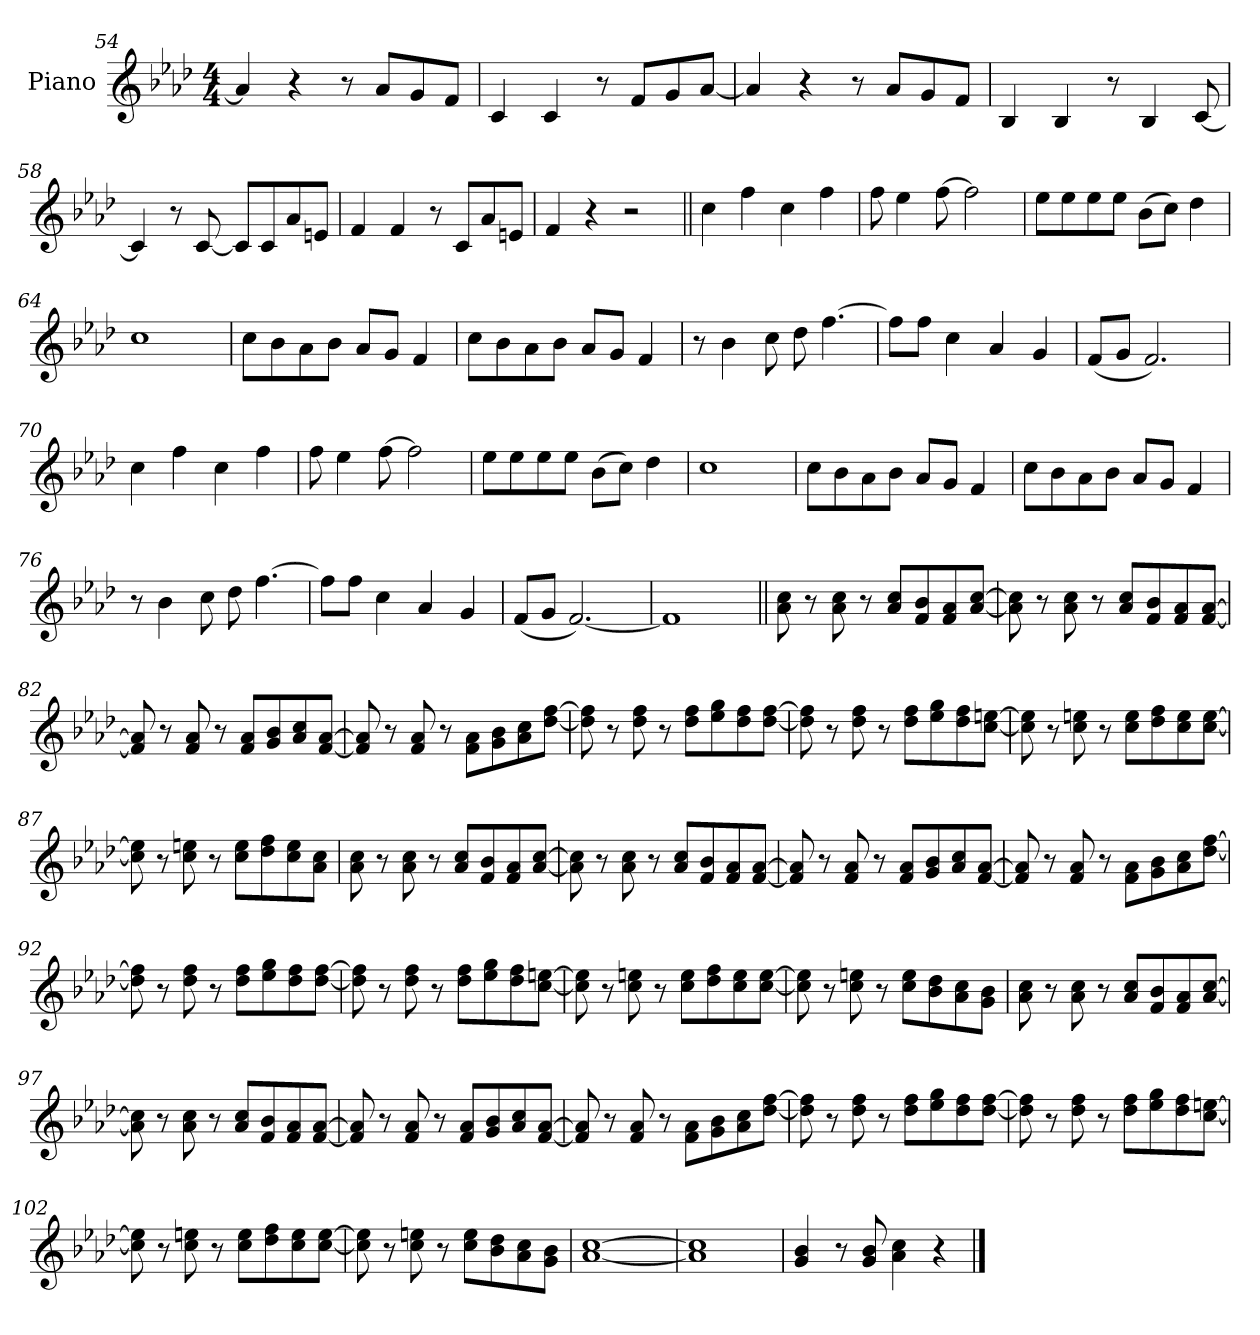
**kern
*part1
*staff1
*I"Piano
*I'Pno.
*clefG2
*k[b-e-a-d-]
*M4/4
=54
4a-]
4r
8r
8a-L
8g
8fJ
=55
4c
4c
8r
8fL
8g
[8a-J
=56
4a-]
4r
8r
8a-L
8g
8fJ
=57
4B-
4B-
8r
4B-
[8c
=58
4c]
8r
[8c
8cL]
8c
8a-
8enJ
=59
4f
4f
8r
8cL
8a-
8enJ
=60
4f
4r
2r
=61||
4cc
4ff
4cc
4ff
=62
8ff
4ee-
[8ff
2ff]
=63
8ee-L
8ee-
8ee-
8ee-J
(8b-L
8ccJ)
4dd-
=64
1cc
=65
8ccL
8b-
8a-
8b-J
8a-L
8gJ
4f
=66
8ccL
8b-
8a-
8b-J
8a-L
8gJ
4f
=67
8r
4b-
8cc
8dd-
[4.ff
=68
8ffL]
8ffJ
4cc
4a-
4g
=69
(8fL
8gJ
2.f)
=70
4cc
4ff
4cc
4ff
=71
8ff
4ee-
[8ff
2ff]
=72
8ee-L
8ee-
8ee-
8ee-J
(8b-L
8ccJ)
4dd-
=73
1cc
=74
8ccL
8b-
8a-
8b-J
8a-L
8gJ
4f
=75
8ccL
8b-
8a-
8b-J
8a-L
8gJ
4f
=76
8r
4b-
8cc
8dd-
[4.ff
=77
8ffL]
8ffJ
4cc
4a-
4g
=78
(8fL
8gJ
[2.f)
=79
1f]
=80||
8a- 8cc
8r
8a- 8cc
8r
8a- 8ccL
8f 8b-
8f 8a-
[8a- [8ccJ
=81
8a-] 8cc]
8r
8a- 8cc
8r
8a- 8ccL
8f 8b-
8f 8a-
[8f [8a-J
=82
8f] 8a-]
8r
8f 8a-
8r
8f 8a-L
8g 8b-
8a- 8cc
[8f [8a-J
=83
8f] 8a-]
8r
8f 8a-
8r
8f 8a-L
8g 8b-
8a- 8cc
[8dd- [8ffJ
=84
8dd-] 8ff]
8r
8dd- 8ff
8r
8dd- 8ffL
8ee- 8gg
8dd- 8ff
[8dd- [8ffJ
=85
8dd-] 8ff]
8r
8dd- 8ff
8r
8dd- 8ffL
8ee- 8gg
8dd- 8ff
[8cc [8eenJ
=86
8cc] 8ee]
8r
8cc 8een
8r
8cc 8eeL
8dd- 8ff
8cc 8ee
[8cc [8eeJ
=87
8cc] 8ee]
8r
8cc 8een
8r
8cc 8eeL
8dd- 8ff
8cc 8ee
8a- 8ccJ
=88
8a- 8cc
8r
8a- 8cc
8r
8a- 8ccL
8f 8b-
8f 8a-
[8a- [8ccJ
=89
8a-] 8cc]
8r
8a- 8cc
8r
8a- 8ccL
8f 8b-
8f 8a-
[8f [8a-J
=90
8f] 8a-]
8r
8f 8a-
8r
8f 8a-L
8g 8b-
8a- 8cc
[8f [8a-J
=91
8f] 8a-]
8r
8f 8a-
8r
8f 8a-L
8g 8b-
8a- 8cc
[8dd- [8ffJ
=92
8dd-] 8ff]
8r
8dd- 8ff
8r
8dd- 8ffL
8ee- 8gg
8dd- 8ff
[8dd- [8ffJ
=93
8dd-] 8ff]
8r
8dd- 8ff
8r
8dd- 8ffL
8ee- 8gg
8dd- 8ff
[8cc [8eenJ
=94
8cc] 8ee]
8r
8cc 8een
8r
8cc 8eeL
8dd- 8ff
8cc 8ee
[8cc [8eeJ
=95
8cc] 8ee]
8r
8cc 8een
8r
8cc 8eeL
8b- 8dd-
8a- 8cc
8g 8b-J
=96
8a- 8cc
8r
8a- 8cc
8r
8a- 8ccL
8f 8b-
8f 8a-
[8a- [8ccJ
=97
8a-] 8cc]
8r
8a- 8cc
8r
8a- 8ccL
8f 8b-
8f 8a-
[8f [8a-J
=98
8f] 8a-]
8r
8f 8a-
8r
8f 8a-L
8g 8b-
8a- 8cc
[8f [8a-J
=99
8f] 8a-]
8r
8f 8a-
8r
8f 8a-L
8g 8b-
8a- 8cc
[8dd- [8ffJ
=100
8dd-] 8ff]
8r
8dd- 8ff
8r
8dd- 8ffL
8ee- 8gg
8dd- 8ff
[8dd- [8ffJ
=101
8dd-] 8ff]
8r
8dd- 8ff
8r
8dd- 8ffL
8ee- 8gg
8dd- 8ff
[8cc [8eenJ
=102
8cc] 8ee]
8r
8cc 8een
8r
8cc 8eeL
8dd- 8ff
8cc 8ee
[8cc [8eeJ
=103
8cc] 8ee]
8r
8cc 8een
8r
8cc 8eeL
8b- 8dd-
8a- 8cc
8g 8b-J
=104
[1a- [1cc
=105
1a-] 1cc]
=106
4g 4b-
8r
8g 8b-
4a- 4cc
4r
==
*-
